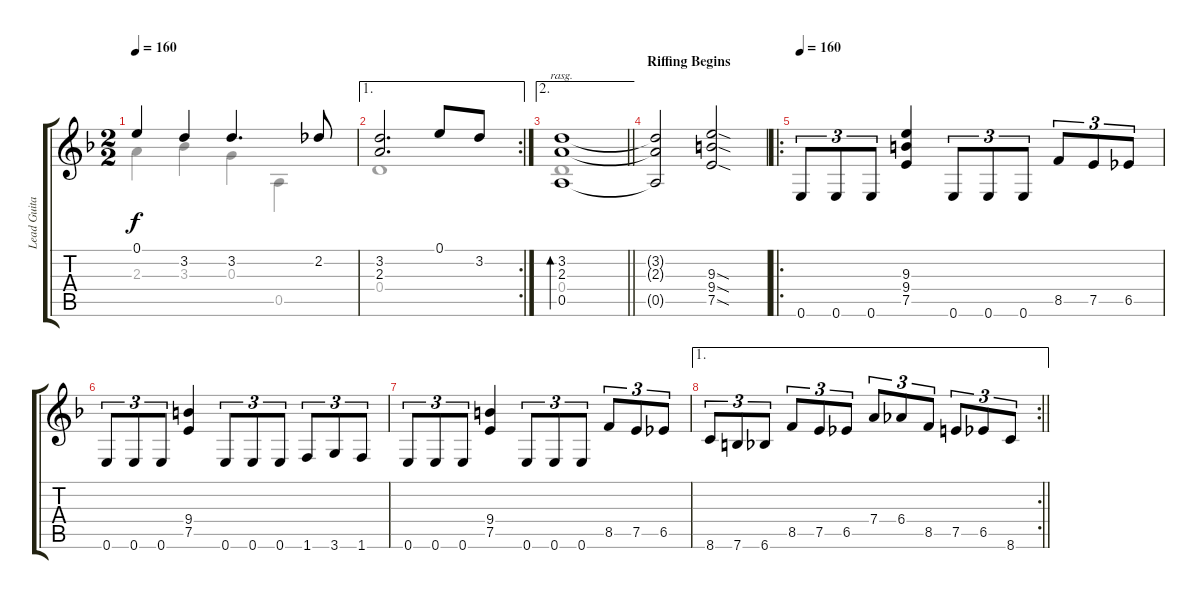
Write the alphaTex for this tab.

\track ("Lead Guitar" "Lead Guita") {instrument distortionguitar}
\staff {score tabs}
\tuning (E4 B3 G3 D3 A2 E2) {hide}
\voice
\ts (2 2)
\tempo 160
\clef g2
\ks f
0.1.4{dy f} 3.2.4 3.2.4{d} 2.2.8 |
\ae 1
\rc 2
(3.2 2.3).2{d} 0.1.8 3.2.8 |
\ae 2
\barLineRight lightlight
(3.2 2.3 0.5).1{bd 480 rasg ii} |
\section ("" "Riffing Begins")
(3.2{t} 2.3{t} 0.5{t}).2 (9.3{sod} 9.4{sod} 7.5{sod}).2{instrument distortionguitar} |
\ro
\tempo 160
0.6.8{tu (3 2)} 0.6.8{tu (3 2)} 0.6.8{tu (3 2)} (9.3 9.4 7.5).4 0.6.8{tu (3 2)} 0.6.8{tu (3 2)} 0.6.8{tu (3 2)} 8.5.8{tu (3 2)} 7.5.8{tu (3 2)} 6.5.8{tu (3 2)} |
0.6.8{tu (3 2)} 0.6.8{tu (3 2)} 0.6.8{tu (3 2)} (9.4 7.5).4 0.6.8{tu (3 2)} 0.6.8{tu (3 2)} 0.6.8{tu (3 2)} 1.6.8{tu (3 2)} 3.6.8{tu (3 2)} 1.6.8{tu (3 2)} |
0.6.8{tu (3 2)} 0.6.8{tu (3 2)} 0.6.8{tu (3 2)} (9.4 7.5).4 0.6.8{tu (3 2)} 0.6.8{tu (3 2)} 0.6.8{tu (3 2)} 8.5.8{tu (3 2)} 7.5.8{tu (3 2)} 6.5.8{tu (3 2)} |
\ae 1
\rc 2
\barLineRight lightlight
8.6.8{tu (3 2)} 7.6.8{tu (3 2)} 6.6.8{tu (3 2)} 8.5.8{tu (3 2)} 7.5.8{tu (3 2)} 6.5.8{tu (3 2)} 7.4.8{tu (3 2)} 6.4.8{tu (3 2)} 8.5.8{tu (3 2)} 7.5.8{tu (3 2)} 6.5.8{tu (3 2)} 8.6.8{tu (3 2)}
\voice
\clef g2
\ottava regular
\simile none
\ks f
2.3.4{dy f} 3.3.4 0.3.4 0.5.4 |
0.4.1 |
\barLineRight lightlight
0.4.1 |
|
|
|
|
\barLineRight lightlight
